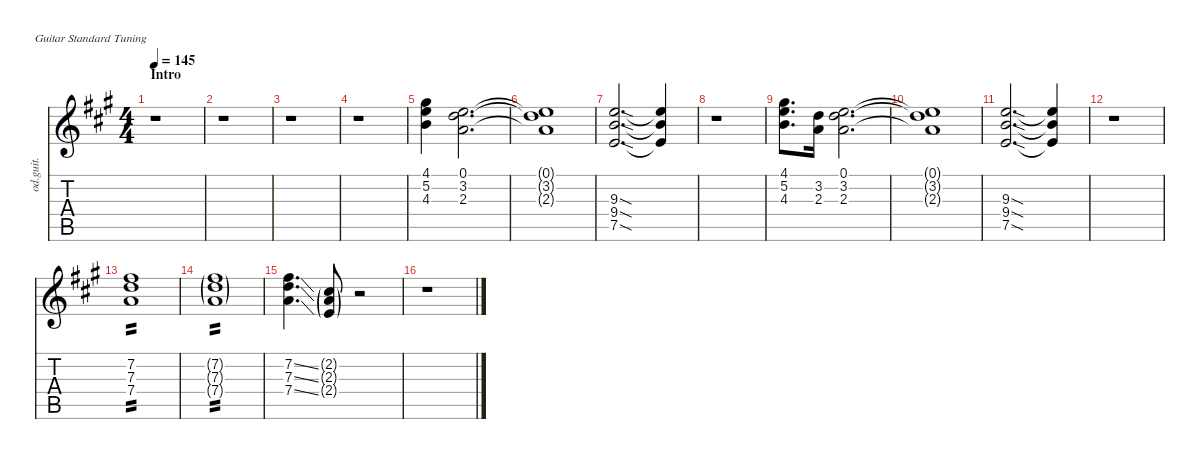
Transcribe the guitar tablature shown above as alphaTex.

\defaultSystemsLayout 4
\hideDynamics
\bracketExtendMode nobrackets
\otherSystemsTrackNameOrientation horizontal
\track ("Guitar (Page)" "od.guit.") {instrument overdrivenguitar}
\staff {score tabs}
\tuning (E4 B3 G3 D3 A2 E2)
\ts (4 4)
\section ("" "Intro")
\tempo 145
\clef g2
\ks a
r.1{dy f instrument overdrivenguitar beam Down} |
r.1{beam Down} |
r.1{beam Down} |
r.1{beam Down} |
(4.1{acc #} 5.2{acc forcenatural} 4.3{acc forcenatural}).4{beam Down} (0.1{acc forcenatural} 3.2{acc forcenatural} 2.3{acc forcenatural}).2{d beam Down} |
(0.1{t acc forcenatural} 3.2{t acc forcenatural} 2.3{t acc forcenatural}).1{beam Down} |
(9.3{sod acc forcenatural} 9.4{sod acc forcenatural} 7.5{sod acc forcenatural}).2{d dy mf beam Up} (9.3{t acc forcenatural} 9.4{t acc forcenatural} 7.5{t acc forcenatural}).4{dy f beam Up} |
r.1{beam Down} |
(4.1{acc #} 5.2{acc forcenatural} 4.3{acc forcenatural}).8{d beam Down} (3.2{acc forcenatural} 2.3{acc forcenatural}).16{beam Down} (0.1{acc forcenatural} 3.2{acc forcenatural} 2.3{acc forcenatural}).2{d beam Down} |
(0.1{t acc forcenatural} 3.2{t acc forcenatural} 2.3{t acc forcenatural}).1{beam Down} |
(9.3{sod acc forcenatural} 9.4{sod acc forcenatural} 7.5{sod acc forcenatural}).2{d dy mf beam Up} (9.3{t acc forcenatural} 9.4{t acc forcenatural} 7.5{t acc forcenatural}).4{dy f beam Up} |
r.1{beam Down} |
(7.2{acc #} 7.3{acc forcenatural} 7.4{acc forcenatural}).1{tp 2 dy ff beam Down} |
(7.2{g acc #} 7.3{g acc forcenatural} 7.4{g acc forcenatural}).1{tp 2 beam Down} |
(7.2{ss acc #} 7.3{ss acc forcenatural} 7.4{ss acc forcenatural}).4{d dy f beam Down} (2.2{g acc #} 2.3{g acc forcenatural} 2.4{g acc forcenatural}).8{beam Up} r.2{beam Up} |
r.1{beam Down}
